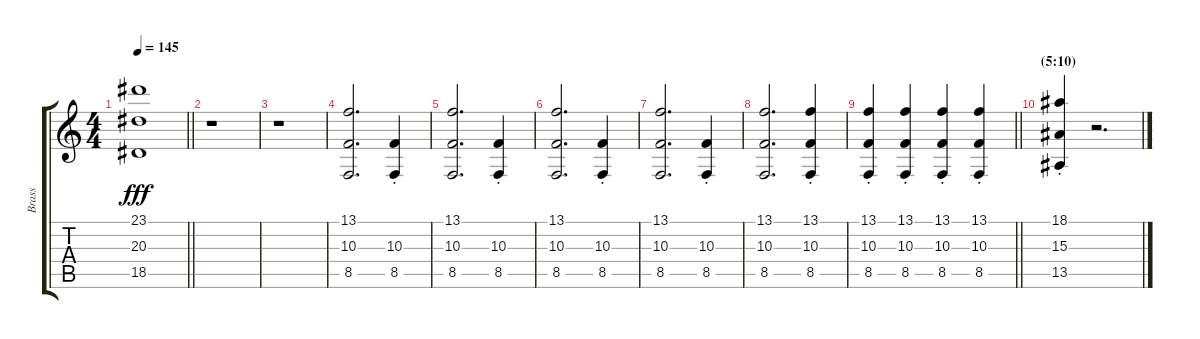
\track ("Brass" "Brass") {instrument trombone}
\staff {score tabs}
\tuning (E4 B3 G3 D3 A2 E2) {hide}
\ts (4 4)
\tempo 145
\clef g2
\barLineRight lightlight
\ks c
(23.1{t} 20.3{t} 18.5{t}).1{dy fff} |
r.1 |
r.1 |
(13.1 10.3 8.5).2{d} (10.3{st} 8.5{st}).4 |
(13.1 10.3 8.5).2{d} (10.3{st} 8.5{st}).4 |
(13.1 10.3 8.5).2{d} (10.3{st} 8.5{st}).4 |
(13.1 10.3 8.5).2{d} (10.3{st} 8.5{st}).4 |
(13.1 10.3 8.5).2{d} (13.1{st} 10.3{st} 8.5{st}).4 |
\barLineRight lightlight
(13.1{st} 10.3{st} 8.5{st}).4 (13.1{st} 10.3{st} 8.5{st}).4 (13.1{st} 10.3{st} 8.5{st}).4 (13.1{st} 10.3{st} 8.5{st}).4 |
\section ("" "(5:10)")
(18.1{st} 15.3{st} 13.5{st}).4 r.2{d}
